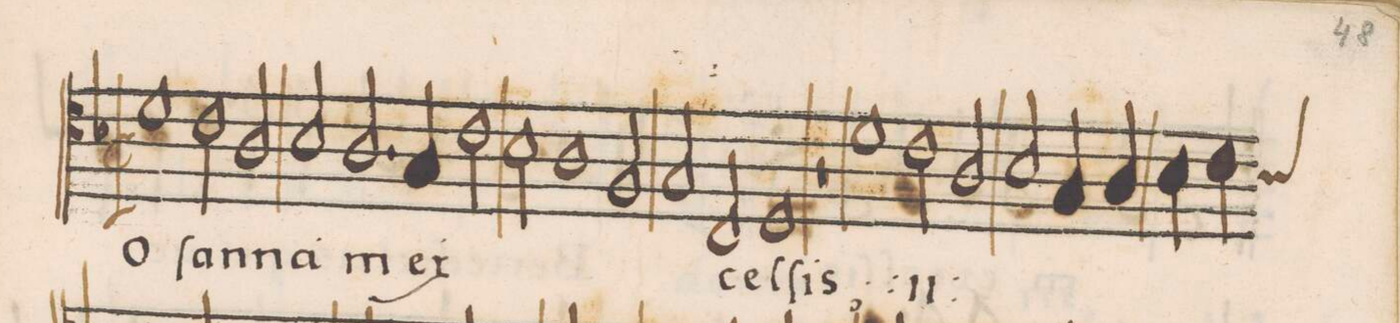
**kern	**text
*I"TENOR	*
*clefC4	*
*k[b-]	*
*met(C|)	*
*M2/1	*
*M2/1	*
*met(C|)	*
1d\	O-
2c\	-ſan-
2A/	-na
=56-	=56-
2B-/	.
2.A/	in
4G/	ex-
2c\	.
=57-	=57-
2B-\	.
1A\	.
2F/	.
=58-	=58-
2G/	.
2C/	-cel-
1D/	-ſis;
=59-	=59-
1r	.
*	*ij
1d\	O-
=60-	=60-
2c\	-ſan-
2A/	-na-
2B-/	-in
4G/	ex-
4A/	.
=61-	=61-
4B-\	.
*custos:B-	*
4c\	.
*-	*-
